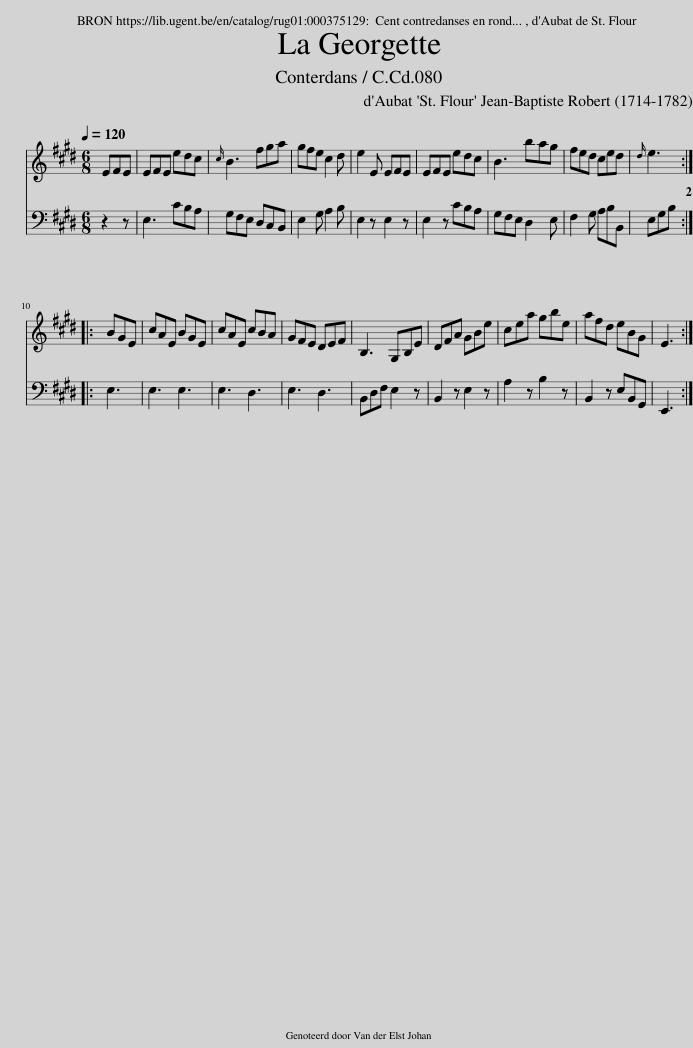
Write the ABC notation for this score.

X:1
%%score 1 2
L:1/8
Q:1/4=120
M:6/8
I:linebreak $
K:E
V:1 treble
V:2 bass
V:1
 EFE | EFE edc |{c} B3 fga | gfe c2 d | e2 E EFE | %5
 EFE edc | B3 bag | fed ced |{d} e3 ::$ BGE | %10
 cAE BGE | cAE cBA | GFE DEF | B,3 G,B,E | DFA GBe | %15
 cea gbe | afd eBG | E3 :| %18
V:2
 z2 z | E,3 CB,A, | G,F,E, D,C,B,, | E,2 G, A,2 B, | E,2 z E,2 z | %5
 E,2 z CB,A, | G,F,E, D,2 E, | F,2 G, A,B,B,, | E,G,B, ::$ E,3 | %10
 E,3 E,3 | E,3 D,3 | E,3 D,3 | B,,D,F, E,2 z | B,,2 z E,2 z | %15
 A,2 z B,2 z | B,,2 z E,B,,G,, | E,,3 :| %18
